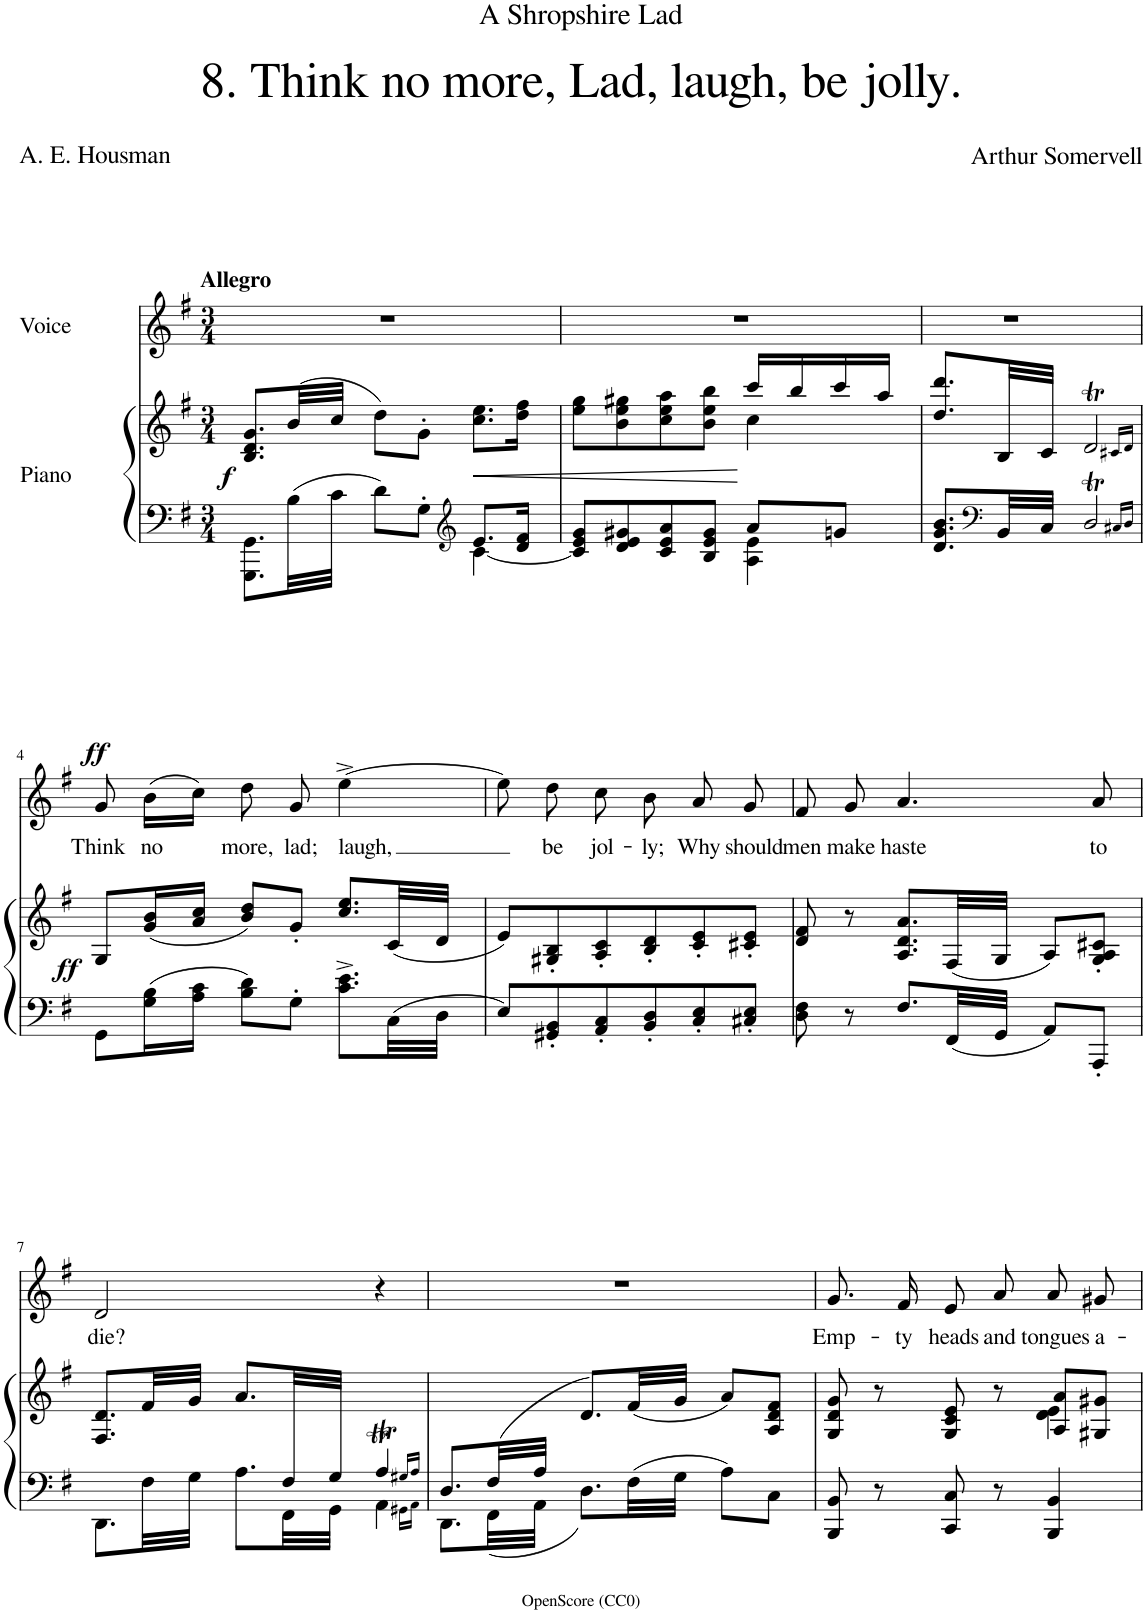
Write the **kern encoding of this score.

**kern	**kern	**dynam	**kern	**text	**dynam
*part2	*part2	*part2	*part1	*part1	*part1
*staff3	*staff2	*staff2/3	*staff1	*staff1	*staff1
*I"Piano	*	*	*I"Voice	*	*
*I'Pno	*	*	*	*	*
*clefF4	*clefG2	*	*clefG2	*	*
*k[f#]	*k[f#]	*	*k[f#]	*	*
*M3/4	*M3/4	*	*M3/4	*	*
=1	=1	=1	=1	=1	=1
*^	*	*	*	*	*
!	!	!	!	!LO:TX:a:B:t=Allegro	!	!
!	!	!	!LO:DY:b	!	!	!
8.GGG\ 8.GG\L	2ryy	8.B/ 8.d/ 8.g/L	f	2.r	.	.
32B\LL	.	(32b/LL	.	.	.	.
32c\JJJ	.	32cc/JJJ	.	.	.	.
8d\L	.	8dd\L)	.	.	.	.
8G'\J	.	8g'\J	.	.	.	.
*clefG2	*	*	*	*	*	*
!	!	!	!LO:HP:b	!	!	!
8.e/L	[4c\	8.cc\ 8.ee\L	<	.	.	.
16d/ 16f#/Jk	.	16dd\ 16ff#\Jk	.	.	.	.
=2	=2	=2	=2	=2	=2	=2
*	*	*^	*	*	*	*
8c/] 8e/ 8g/L	2ryy	8ee\ 8gg\L	2ryy	.	2.r	.	.
8d/ 8e/ 8g#X/	.	8b\ 8ee\ 8gg#X\	.	.	.	.	.
8c/ 8e/ 8a/	.	8cc\ 8ee\ 8aa\	.	.	.	.	.
8B/ 8e/ 8g#/J	.	8b\ 8ee\ 8bb\J	.	.	.	.	.
8a/L	4A\ 4e\	16ccc/LL	4cc\	[	.	.	.
.	.	16bb/	.	.	.	.	.
8gn/J	.	16ccc/	.	.	.	.	.
.	.	16aa/JJ	.	.	.	.	.
*v	*v	*	*	*	*	*	*
*	*v	*v	*	*	*	*
=3	=3	=3	=3	=3	=3
8.d/ 8.g/ 8.b/L	8.dd/ 8.ddd/L	.	2.r	.	.
*clefF4	*	*	*	*	*
32BB/LL	32B/LL	.	.	.	.
32C/JJJ	32c/JJJ	.	.	.	.
2DT/	2dT/	.	.	.	.
16qC#X/LL	16qc#X/LL	.	.	.	.
16qD/JJ	16qd/JJ	.	.	.	.
!!LO:LB:g=z
=4	=4	=4	=4	=4	=4
!	!	!LO:DY:b	!	!LO:LY:b	!LO:DY:a
8GG\L	8G/L	ff	8g/	Think	ff
!	!	!	!	!LO:LY:b	!
16G\ 16B\L	(16g/ 16b/L	.	(16b\LL	no	.
16A\ 16c\JJ	16a/ 16cc/JJ	.	16cc\JJ)	.	.
!	!	!	!	!LO:LY:b	!
8B\ 8d\L	8b/ 8dd/L)	.	8dd\	more,	.
!	!	!	!	!LO:LY:b	!
8G'\J	8g'/J	.	8g/	lad;	.
!	!	!	!	!LO:LY:b	!
8.c\^ 8.e\^L	8.cc/ 8.ee/L	.	[4ee^\	laugh,	.
32C\LL	(32c/LL	.	.	.	.
32D\JJJ	32d/JJJ	.	.	.	.
=5	=5	=5	=5	=5	=5
8E/L	8e/L)	.	8ee\]	.	.
!	!	!	!	!LO:LY:b	!
8GG#X/' 8BB/'	8G#X/' 8B/'	.	8dd\	be	.
!	!	!	!	!LO:LY:b	!
8AA/' 8C/'	8A/' 8c/'	.	8cc\	jol-	.
!	!	!	!	!LO:LY:b	!
8BB/' 8D/'	8B/' 8d/'	.	8b\	-ly;	.
!	!	!	!	!LO:LY:b	!
8C/' 8E/'	8c/' 8e/'	.	8a/	Why	.
!	!	!	!	!LO:LY:b	!
8C#X/' 8E/'J	8c#X/' 8e/'J	.	8g/	should	.
=6	=6	=6	=6	=6	=6
!	!	!	!	!LO:LY:b	!
8D\ 8F#\	8d/ 8f#/	.	8f#/	men	.
!	!	!	!	!LO:LY:b	!
8r	8r	.	8g/	make	.
!	!	!	!	!LO:LY:b	!
8.F#/L	8.A/ 8.d/ 8.a/L	.	4.a/	haste	.
32FF#/LL	(32F#/LL	.	.	.	.
32GG/JJJ	32G/JJJ	.	.	.	.
8AA/L	8A/L)	.	.	.	.
!	!	!	!	!LO:LY:b	!
8AAA'/J	8G/' 8A/' 8c#X/'J	.	8a/	to	.
!!LO:LB:g=z
=7	=7	=7	=7	=7	=7
*^	*	*	*	*	*
!	!	!	!	!	!LO:LY:b	!
4..ryy	8.DD\L	8.F#/ 8.d/L	.	2d/	die?	.
.	32F#\LL	32f#/LL	.	.	.	.
.	32G\JJJ	32g/JJJ	.	.	.	.
.	8.A\L	8.a/L	.	.	.	.
32F#/LL	32FF#\LL	4ryy	.	.	.	.
32G/JJJ	32GG\JJJ	.	.	.	.	.
4AT/	4AAT\	.	.	4r	.	.
.	.	16ryy	.	.	.	.
16qG#X/LL	16qGG#X\LL	.	.	.	.	.
16qA/JJ	16qAA\JJ	.	.	.	.	.
=8	=8	=8	=8	=8	=8	=8
8.D/L	8.DD\L	4ryy	.	2.r	.	.
(>32F#/LL	32FF#\LL	.	.	.	.	.
32A/JJJ	32AA\JJJ	.	.	.	.	.
2ryy	8.D\L	8.d/L)	.	.	.	.
.	32F#\LL	(32f#/LL	.	.	.	.
.	32G\JJJ	32g/JJJ	.	.	.	.
.	8A\L	8a/L)	.	.	.	.
.	8C\J	8A/ 8d/ 8f#/J	.	.	.	.
=9	=9	=9	=9	=9	=9	=9
*	*	*^	*	*	*	*
!	!	!	!	!	!	!LO:LY:b	!
*v	*v	*	*	*	*	*	*
8BBB/ 8BB/	8G/ 8d/ 8g/	2ryy	.	8.g/	Emp-	.
8r	8r	.	.	.	.	.
!	!	!	!	!	!LO:LY:b	!
.	.	.	.	16f#/	-ty	.
!	!	!	!	!	!LO:LY:b	!
8CC/ 8C/	8G/ 8c/ 8e/	.	.	8e/	heads	.
!	!	!	!	!	!LO:LY:b	!
8r	8r	.	.	8a/	and	.
!	!	!	!	!	!LO:LY:b	!
4BBB/ 4BB/	8A/ 8a/L	4d\ 4e\	.	8a/	tongues	.
!	!	!	!	!	!LO:LY:b	!
.	8G#X/ 8g#X/J	.	.	8g#X/	a-	.
*	*v	*v	*	*	*	*
=	=	=	=	=	=
*-	*-	*-	*-	*-	*-
